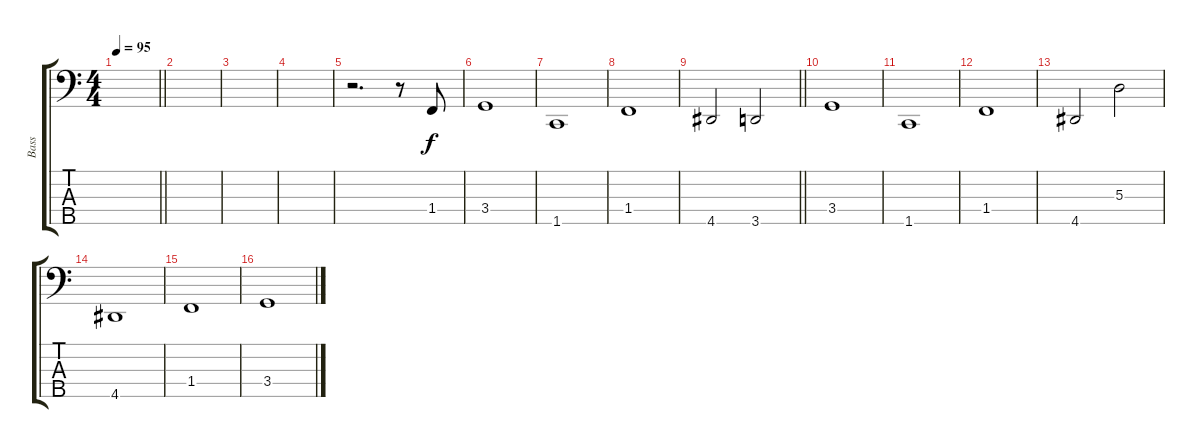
\track ("Bass" "Bass") {instrument electricbassfinger}
\staff {score tabs}
\tuning (G2 D2 A1 E1 B0) {hide}
\ts (4 4)
\tempo 95
\clef f4
\barLineRight lightlight
\ks c
|
|
|
|
r.2{d} r.8 1.4.8 |
3.4.1 |
1.5.1 |
1.4.1 |
\barLineRight lightlight
4.5.2 3.5.2 |
3.4.1 |
1.5.1 |
1.4.1 |
4.5.2 5.3.2 |
4.5.1 |
1.4.1 |
3.4.1
